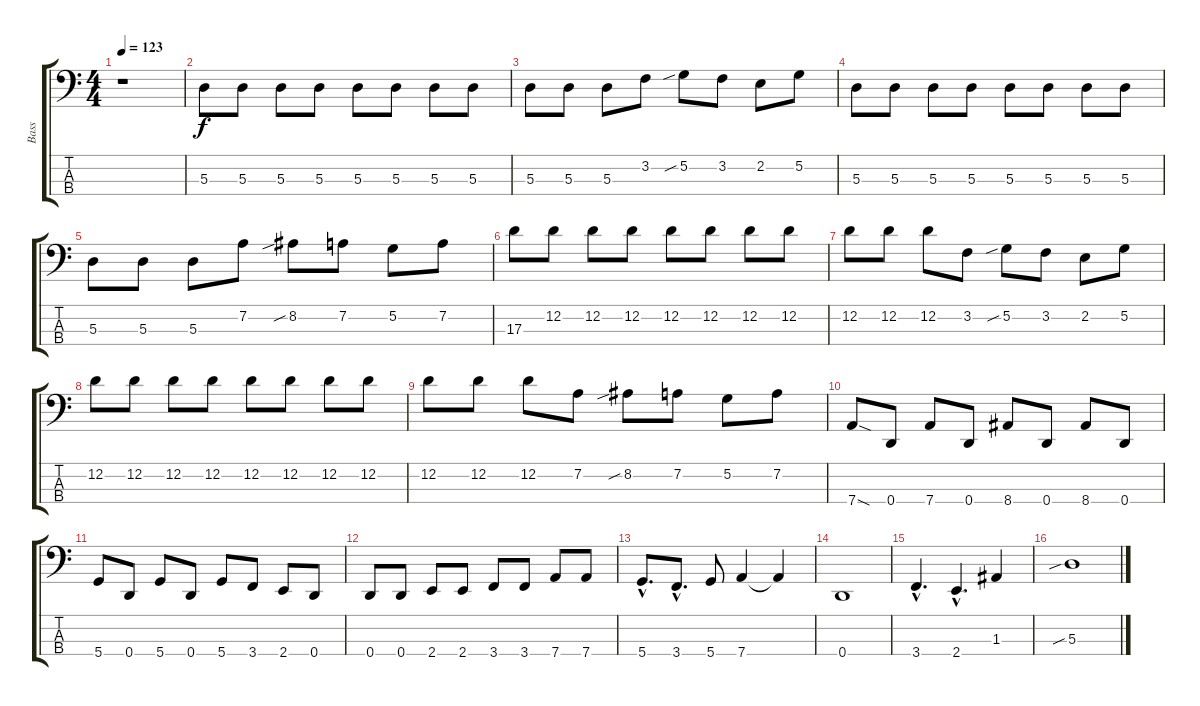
\track ("Bass" "Bass") {instrument electricbassfinger}
\staff {score tabs}
\tuning (G2 D2 A1 D1) {hide}
\ts (4 4)
\tempo 123
\clef f4
\ks c
r.1{dy f} |
5.3.8 5.3.8 5.3.8 5.3.8 5.3.8 5.3.8 5.3.8 5.3.8 |
5.3.8 5.3.8 5.3.8 3.2.8 5.2{sib}.8 3.2.8 2.2.8 5.2.8 |
5.3.8 5.3.8 5.3.8 5.3.8 5.3.8 5.3.8 5.3.8 5.3.8 |
5.3.8 5.3.8 5.3.8 7.2.8 8.2{sib}.8 7.2.8 5.2.8 7.2.8 |
17.3.8 12.2.8 12.2.8 12.2.8 12.2.8 12.2.8 12.2.8 12.2.8 |
12.2.8 12.2.8 12.2.8 3.2.8 5.2{sib}.8 3.2.8 2.2.8 5.2.8 |
12.2.8 12.2.8 12.2.8 12.2.8 12.2.8 12.2.8 12.2.8 12.2.8 |
12.2.8 12.2.8 12.2.8 7.2.8 8.2{sib}.8 7.2.8 5.2.8 7.2.8 |
7.4{sod}.8 0.4.8 7.4.8 0.4.8 8.4.8 0.4.8 8.4.8 0.4.8 |
5.4.8 0.4.8 5.4.8 0.4.8 5.4.8 3.4.8 2.4.8 0.4.8 |
0.4.8 0.4.8 2.4.8 2.4.8 3.4.8 3.4.8 7.4.8 7.4.8 |
5.4{hac}.8{d} 3.4{hac}.8{d} 5.4.8 7.4.4 7.4{t}.4 |
0.4.1 |
3.4{hac}.4{d} 2.4{hac}.4{d} 1.3.4 |
5.3{sib}.1
